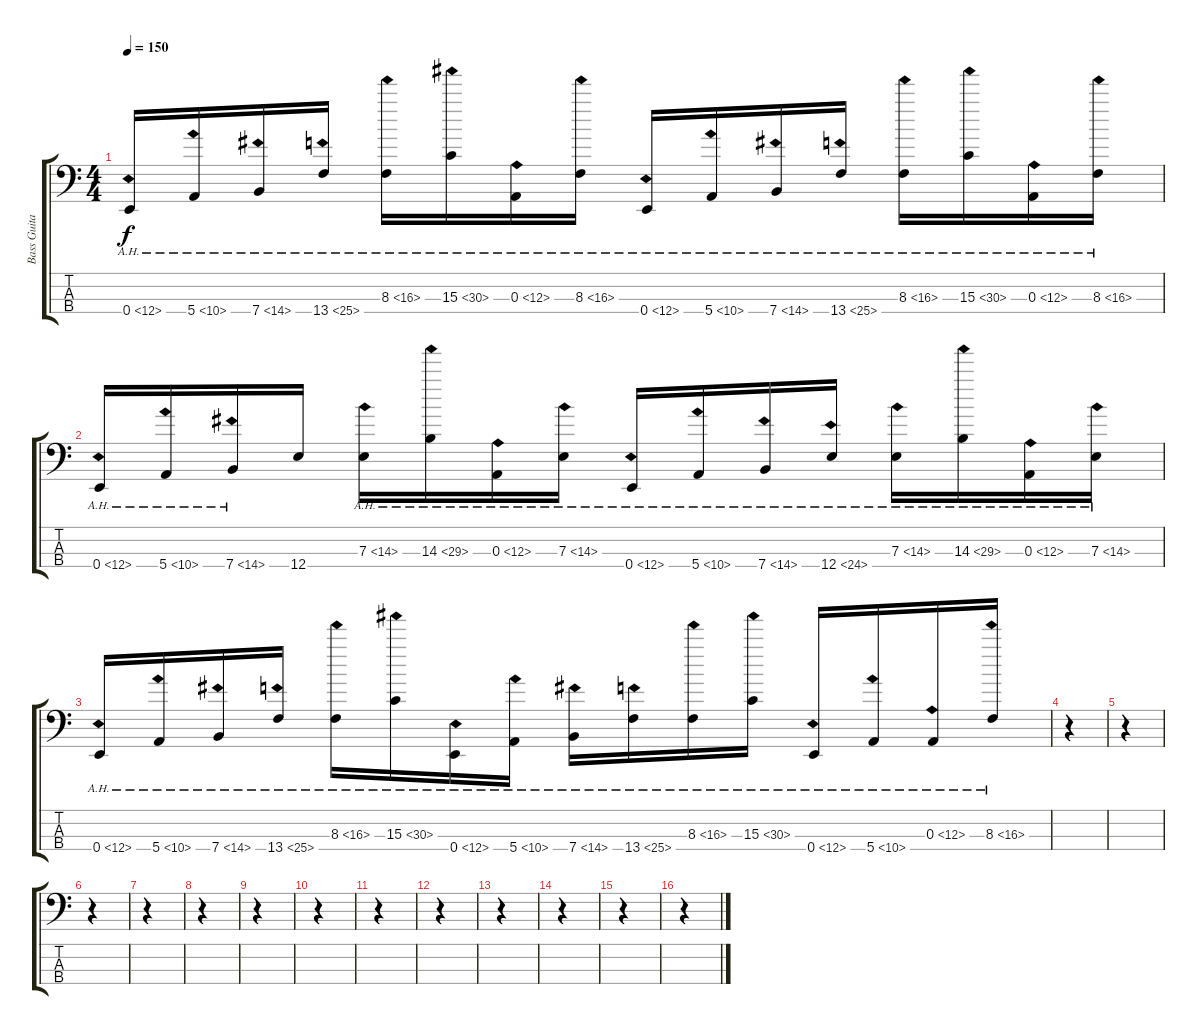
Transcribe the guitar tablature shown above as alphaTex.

\track ("Bass Guitar" "Bass Guita") {instrument electricbassfinger}
\staff {score tabs}
\tuning (G2 D2 A1 E1) {hide}
\ts (4 4)
\tempo 150
\clef f4
\ks c
0.4{ah 12}.16{dy f} 5.4{ah 5}.16 7.4{ah 7}.16 13.4{ah 12}.16 8.3{ah 8}.16 15.3{ah 15}.16 0.3{ah 12}.16 8.3{ah 8}.16 0.4{ah 12}.16 5.4{ah 5}.16 7.4{ah 7}.16 13.4{ah 12}.16 8.3{ah 8}.16 15.3{ah 15}.16 0.3{ah 12}.16 8.3{ah 8}.16 |
0.4{ah 12}.16 5.4{ah 5}.16 7.4{ah 7}.16 12.4.16 7.3{ah 7}.16 14.3{ah 15}.16 0.3{ah 12}.16 7.3{ah 7}.16 0.4{ah 12}.16 5.4{ah 5}.16 7.4{ah 7}.16 12.4{ah 12}.16 7.3{ah 7}.16 14.3{ah 15}.16 0.3{ah 12}.16 7.3{ah 7}.16 |
0.4{ah 12}.16 5.4{ah 5}.16 7.4{ah 7}.16 13.4{ah 12}.16 8.3{ah 8}.16 15.3{ah 15}.16 0.4{ah 12}.16 5.4{ah 5}.16 7.4{ah 7}.16 13.4{ah 12}.16 8.3{ah 8}.16 15.3{ah 15}.16 0.4{ah 12}.16 5.4{ah 5}.16 0.3{ah 12}.16 8.3{ah 8}.16 |
r.4 |
r.4 |
r.4 |
r.4 |
r.4 |
r.4 |
r.4 |
r.4 |
r.4 |
r.4 |
r.4 |
r.4 |
r.4
